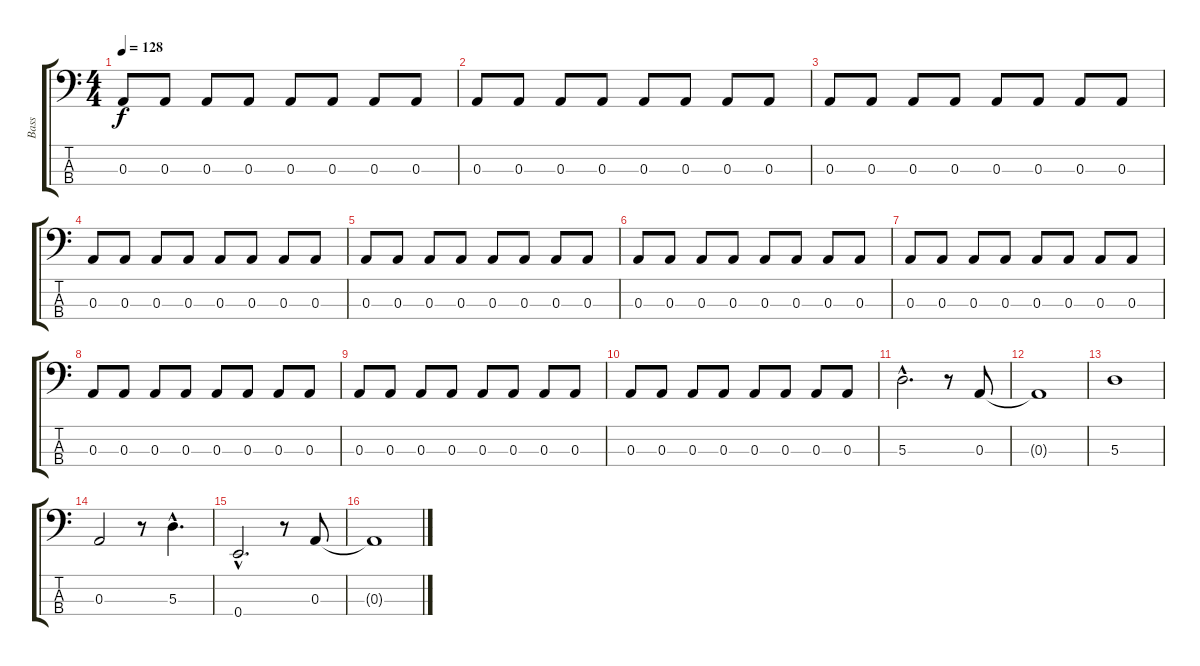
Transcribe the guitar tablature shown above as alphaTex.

\track ("Bass" "Bass") {instrument electricbasspick}
\staff {score tabs}
\tuning (G2 D2 A1 E1) {hide}
\ts (4 4)
\tempo 128
\clef f4
\ks c
0.3.8{dy f} 0.3.8 0.3.8 0.3.8 0.3.8 0.3.8 0.3.8 0.3.8 |
0.3.8 0.3.8 0.3.8 0.3.8 0.3.8 0.3.8 0.3.8 0.3.8 |
0.3.8 0.3.8 0.3.8 0.3.8 0.3.8 0.3.8 0.3.8 0.3.8 |
0.3.8 0.3.8 0.3.8 0.3.8 0.3.8 0.3.8 0.3.8 0.3.8 |
0.3.8 0.3.8 0.3.8 0.3.8 0.3.8 0.3.8 0.3.8 0.3.8 |
0.3.8 0.3.8 0.3.8 0.3.8 0.3.8 0.3.8 0.3.8 0.3.8 |
0.3.8 0.3.8 0.3.8 0.3.8 0.3.8 0.3.8 0.3.8 0.3.8 |
0.3.8 0.3.8 0.3.8 0.3.8 0.3.8 0.3.8 0.3.8 0.3.8 |
0.3.8 0.3.8 0.3.8 0.3.8 0.3.8 0.3.8 0.3.8 0.3.8 |
0.3.8 0.3.8 0.3.8 0.3.8 0.3.8 0.3.8 0.3.8 0.3.8 |
5.3{hac}.2{d} r.8 0.3.8 |
0.3{t}.1 |
5.3.1 |
0.3.2 r.8 5.3{hac}.4{d} |
0.4{hac}.2{d} r.8 0.3.8 |
0.3{t}.1
